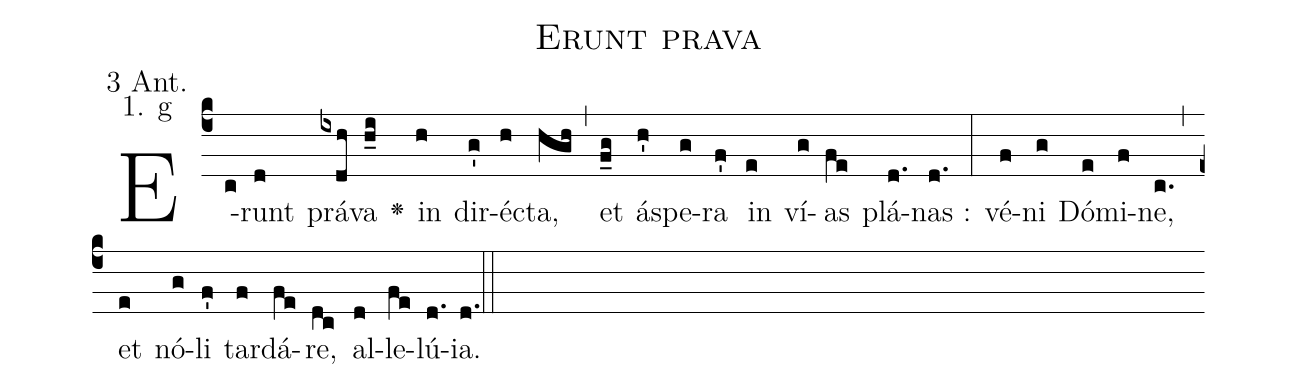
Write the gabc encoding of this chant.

name: Erunt prava;
office-part: 3 Antiphon;
mode: 1g;
annotation: 3 Ant.;
annotation: 1. g;
def-m1:}{\greseteolcustos{manual}{;
def-m2:\ifx\breakbeforeEuouae\undefined\else;
def-m3:\fi}	\ifx\noeuouae\undefined\def\noeuouae{F}\fi	\if\noeuouae F{;
def-m4:}\fi;
%%
% The syntax in this part is called gabc. Please refer to http://home.gna.org/gregorio/gabc/#basis

(c4)E-(c)runt(d) prá(ixdh)va(h_i) <v>\greheightstar</v>()
in(h) dir(g')é(h)cta,(hgh) (,)
et(f_g) á(h')spe(g)ra(f') in(e) ví(g)as(fe) plá(d.)nas :(d.) (:)
vé(f)ni(g) Dó(e)mi(f)ne,(c.) (,)
et(e) nó(g)li(f') tar(f)dá(fe)re,(dc) al(d)le(fe)lú(d.[em1])ia.(d.) (::[em2]z[em3])

E(h) u(h) o(g) u(f) a(gh) e.(g.) (::[em4])
